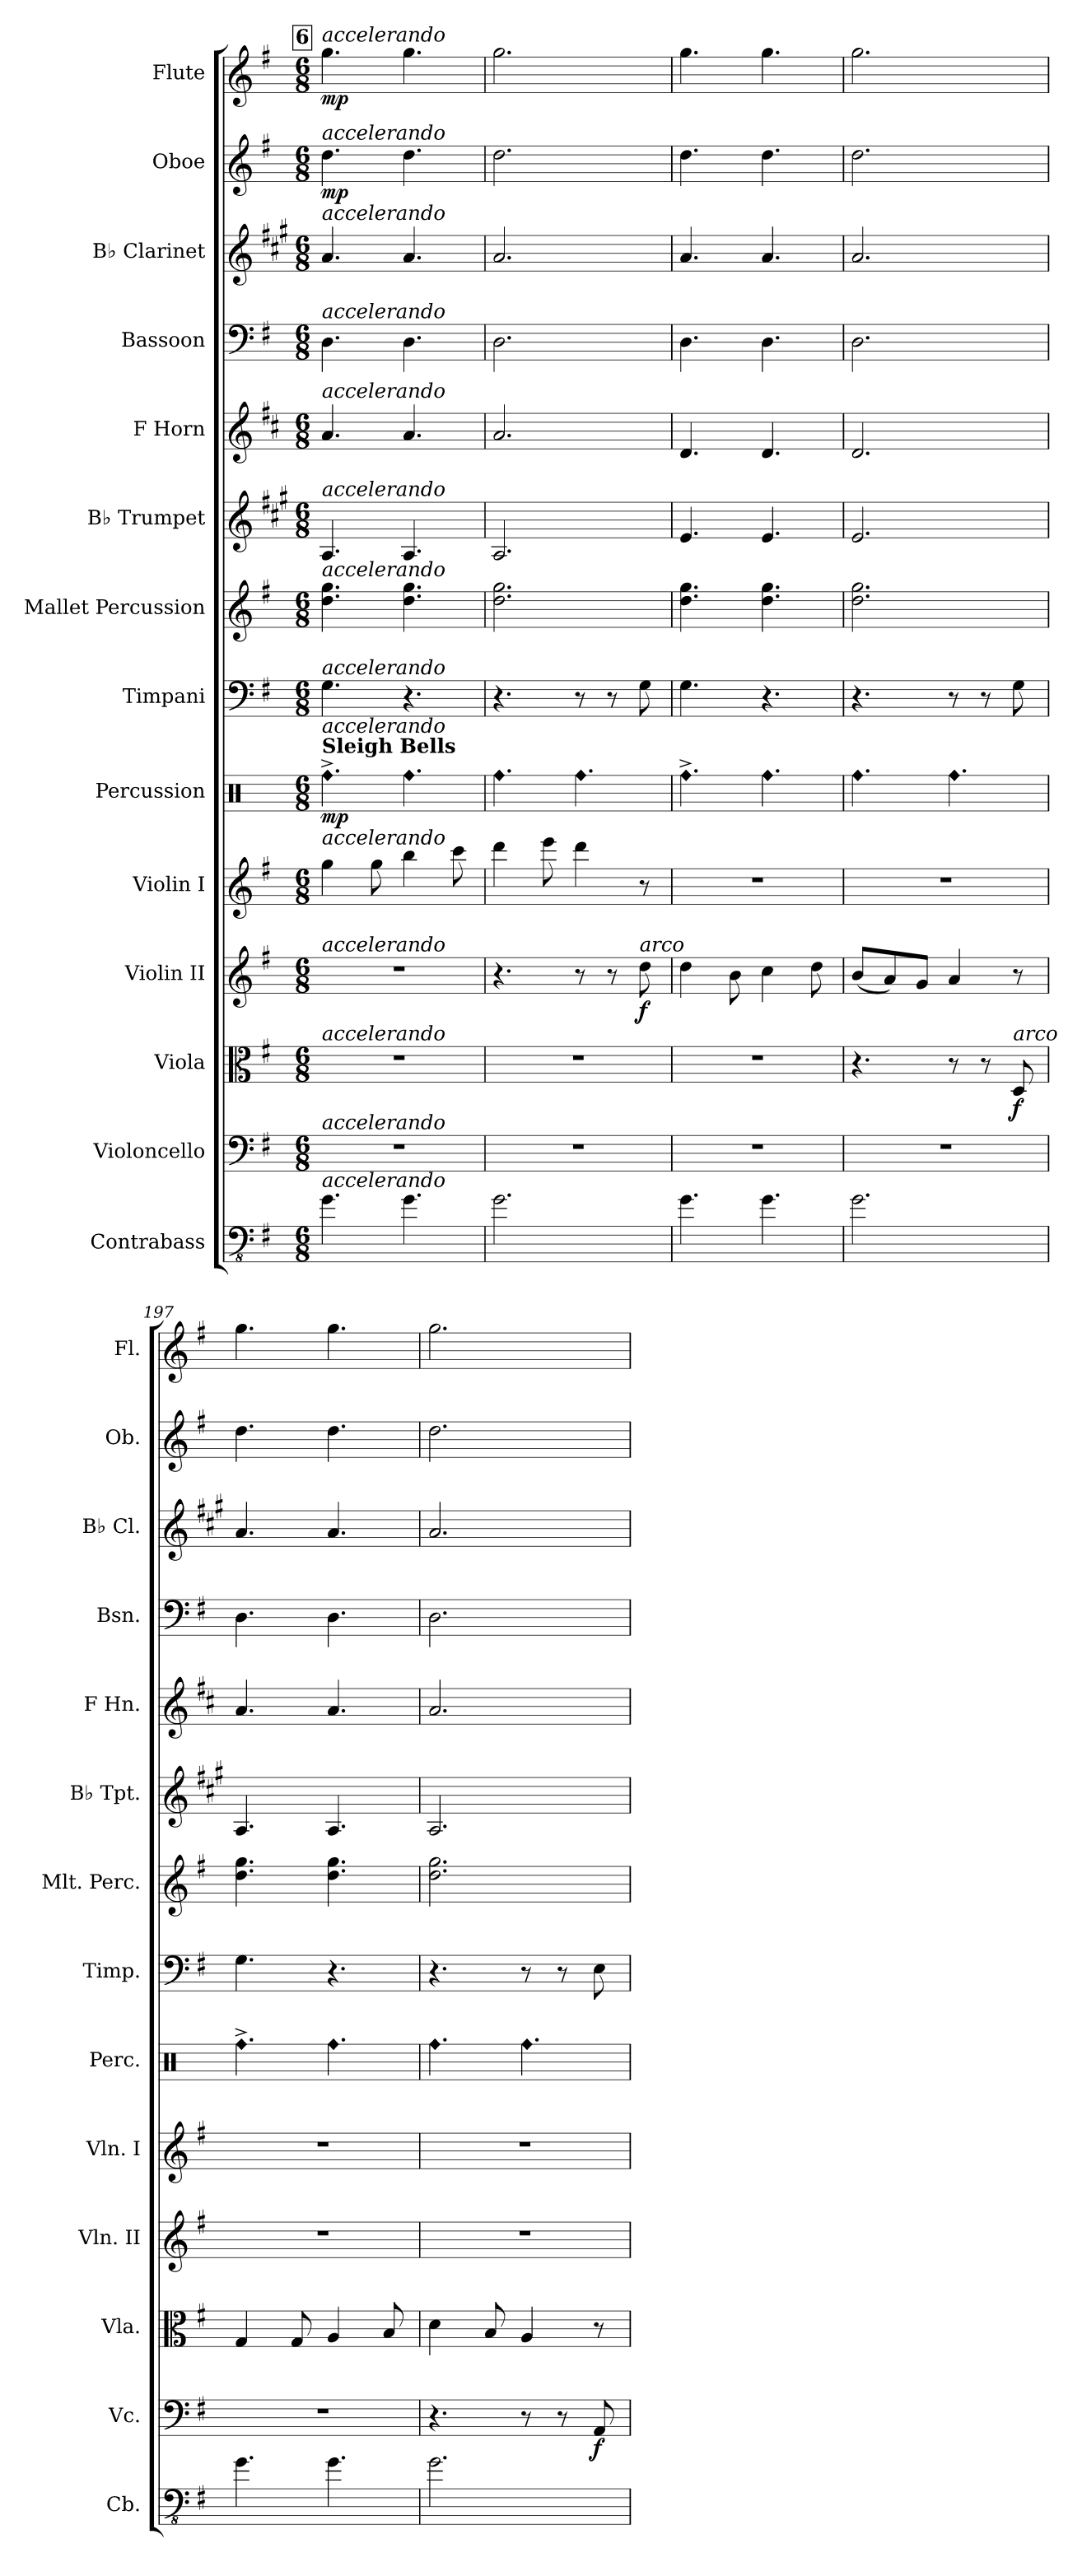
**kern	**kern	**dynam	**kern	**dynam	**kern	**dynam	**kern	**kern	**dynam	**kern	**kern	**kern	**kern	**kern	**kern	**kern	**dynam	**kern	**dynam
*part14	*part13	*part13	*part12	*part12	*part11	*part11	*part10	*part9	*part9	*part8	*part7	*part6	*part5	*part4	*part3	*part2	*part2	*part1	*part1
*staff14	*staff13	*staff13	*staff12	*staff12	*staff11	*staff11	*staff10	*staff9	*staff9	*staff8	*staff7	*staff6	*staff5	*staff4	*staff3	*staff2	*staff2	*staff1	*staff1
*I"Contrabass	*I"Violoncello	*	*I"Viola	*	*I"Violin II	*	*I"Violin I	*I"Percussion	*	*I"Timpani	*I"Mallet Percussion	*I"B♭ Trumpet	*I"F Horn	*I"Bassoon	*I"B♭ Clarinet	*I"Oboe	*	*I"Flute	*
*I'Cb.	*I'Vc.	*	*I'Vla.	*	*I'Vln. II	*	*I'Vln. I	*I'Perc.	*	*I'Timp.	*I'Mlt. Perc.	*I'B♭ Tpt.	*I'F Hn.	*I'Bsn.	*I'B♭ Cl.	*I'Ob.	*	*I'Fl.	*
*clefFv4	*clefF4	*	*clefC3	*	*clefG2	*	*clefG2	*clefX	*	*clefF4	*clefG2	*clefG2	*clefG2	*clefF4	*clefG2	*clefG2	*	*clefG2	*
*ITrd7c12	*	*	*	*	*	*	*	*	*	*	*ITrd-14c-24	*ITrd1c2	*ITrd4c7	*	*ITrd1c2	*	*	*	*
*k[f#]	*k[f#]	*	*k[f#]	*	*k[f#]	*	*k[f#]	*k[]	*	*k[f#]	*k[f#]	*k[f#]	*k[f#]	*k[f#]	*k[f#]	*k[f#]	*	*k[f#]	*
*M6/8	*M6/8	*	*M6/8	*	*M6/8	*	*M6/8	*M6/8	*	*M6/8	*M6/8	*M6/8	*M6/8	*M6/8	*M6/8	*M6/8	*	*M6/8	*
!!LO:REH:place=s1:a:B:fs=14:t=6
=193	=193	=193	=193	=193	=193	=193	=193	=193	=193	=193	=193	=193	=193	=193	=193	=193	=193	=193	=193
!	!	!	!	!	!	!	!	!	!	!	!	!	!	!	!	!	!	!LO:TX:a:i:t=accelerando	!
!	!	!	!	!	!	!	!	!	!	!	!	!	!	!	!	!LO:TX:a:i:t=accelerando	!	!	!
!	!	!	!	!	!	!	!	!	!	!	!	!	!	!	!LO:TX:a:i:t=accelerando	!	!	!	!
!	!	!	!	!	!	!	!	!	!	!	!	!	!	!LO:TX:a:i:t=accelerando	!	!	!	!	!
!	!	!	!	!	!	!	!	!	!	!	!	!	!LO:TX:a:i:t=accelerando	!	!	!	!	!	!
!	!	!	!	!	!	!	!	!	!	!	!	!LO:TX:a:i:t=accelerando	!	!	!	!	!	!	!
!	!	!	!	!	!	!	!	!	!	!	!LO:TX:a:i:t=accelerando	!	!	!	!	!	!	!	!
!	!	!	!	!	!	!	!	!	!	!LO:TX:a:i:t=accelerando	!	!	!	!	!	!	!	!	!
!	!	!	!	!	!	!	!	!LO:TX:a:B:t=Sleigh Bells	!	!	!	!	!	!	!	!	!	!	!
!	!	!	!	!	!	!	!	!LO:TX:a:i:t=accelerando	!	!	!	!	!	!	!	!	!	!	!
!	!	!	!	!	!	!	!LO:TX:a:i:t=accelerando	!	!	!	!	!	!	!	!	!	!	!	!
!	!	!	!	!	!LO:TX:a:i:t=accelerando	!	!	!	!	!	!	!	!	!	!	!	!	!	!
!	!	!	!LO:TX:a:i:t=accelerando	!	!	!	!	!	!	!	!	!	!	!	!	!	!	!	!
!	!LO:TX:a:i:t=accelerando	!	!	!	!	!	!	!	!	!	!	!	!	!	!	!	!	!	!
!LO:TX:a:i:t=accelerando	!	!	!	!	!	!	!	!	!	!	!	!	!	!	!	!	!	!	!
!	!	!	!	!	!	!	!	!LO:N:head=diamond	!LO:DY:b	!	!	!	!	!	!	!	!LO:DY:b	!	!LO:DY:b
4.GG\	2.r	.	2.r	.	2.r	.	4gg\	4.Rff^\	mp	4.G\	4.dddd\ 4.gggg\	4.G/	4.d/	4.D\	4.g/	4.dd\	mp	4.gg\	mp
.	.	.	.	.	.	.	8gg\	.	.	.	.	.	.	.	.	.	.	.	.
!	!	!	!	!	!	!	!	!LO:N:head=diamond	!	!	!	!	!	!	!	!	!	!	!
4.GG\	.	.	.	.	.	.	4bb\	4.Rff\	.	4.r	4.dddd\ 4.gggg\	4.G/	4.d/	4.D\	4.g/	4.dd\	.	4.gg\	.
.	.	.	.	.	.	.	8ccc\	.	.	.	.	.	.	.	.	.	.	.	.
=194	=194	=194	=194	=194	=194	=194	=194	=194	=194	=194	=194	=194	=194	=194	=194	=194	=194	=194	=194
!	!	!	!	!	!	!	!	!LO:N:head=diamond	!	!	!	!	!	!	!	!	!	!	!
2.GG\	2.r	.	2.r	.	4.r	.	4ddd\	4.Rff\	.	4.r	2.dddd\ 2.gggg\	2.G/	2.d/	2.D\	2.g/	2.dd\	.	2.gg\	.
.	.	.	.	.	.	.	8eee\	.	.	.	.	.	.	.	.	.	.	.	.
!	!	!	!	!	!	!	!	!LO:N:head=diamond	!	!	!	!	!	!	!	!	!	!	!
.	.	.	.	.	8r	.	4ddd\	4.Rff\	.	8r	.	.	.	.	.	.	.	.	.
.	.	.	.	.	8r	.	.	.	.	8r	.	.	.	.	.	.	.	.	.
!	!	!	!	!	!LO:TX:a:i:t=arco	!	!	!	!	!	!	!	!	!	!	!	!	!	!
!	!	!	!	!	!	!LO:DY:b	!	!	!	!	!	!	!	!	!	!	!	!	!
.	.	.	.	.	8dd\	f	8r	.	.	8G\	.	.	.	.	.	.	.	.	.
=195	=195	=195	=195	=195	=195	=195	=195	=195	=195	=195	=195	=195	=195	=195	=195	=195	=195	=195	=195
!	!	!	!	!	!	!	!	!LO:N:head=diamond	!	!	!	!	!	!	!	!	!	!	!
4.GG\	2.r	.	2.r	.	4dd\	.	2.r	4.Rff^\	.	4.G\	4.dddd\ 4.gggg\	4.d/	4.G/	4.D\	4.g/	4.dd\	.	4.gg\	.
.	.	.	.	.	8b\	.	.	.	.	.	.	.	.	.	.	.	.	.	.
!	!	!	!	!	!	!	!	!LO:N:head=diamond	!	!	!	!	!	!	!	!	!	!	!
4.GG\	.	.	.	.	4cc\	.	.	4.Rff\	.	4.r	4.dddd\ 4.gggg\	4.d/	4.G/	4.D\	4.g/	4.dd\	.	4.gg\	.
.	.	.	.	.	8dd\	.	.	.	.	.	.	.	.	.	.	.	.	.	.
=196	=196	=196	=196	=196	=196	=196	=196	=196	=196	=196	=196	=196	=196	=196	=196	=196	=196	=196	=196
!	!	!	!	!	!	!	!	!LO:N:head=diamond	!	!	!	!	!	!	!	!	!	!	!
2.GG\	2.r	.	4.r	.	(8b/L	.	2.r	4.Rff\	.	4.r	2.dddd\ 2.gggg\	2.d/	2.G/	2.D\	2.g/	2.dd\	.	2.gg\	.
.	.	.	.	.	8a/)	.	.	.	.	.	.	.	.	.	.	.	.	.	.
.	.	.	.	.	8g/J	.	.	.	.	.	.	.	.	.	.	.	.	.	.
!	!	!	!	!	!	!	!	!LO:N:head=diamond	!	!	!	!	!	!	!	!	!	!	!
.	.	.	8r	.	4a/	.	.	4.Rff\	.	8r	.	.	.	.	.	.	.	.	.
.	.	.	8r	.	.	.	.	.	.	8r	.	.	.	.	.	.	.	.	.
!	!	!	!LO:TX:a:i:t=arco	!	!	!	!	!	!	!	!	!	!	!	!	!	!	!	!
!	!	!	!	!LO:DY:b	!	!	!	!	!	!	!	!	!	!	!	!	!	!	!
.	.	.	8D/	f	8r	.	.	.	.	8G\	.	.	.	.	.	.	.	.	.
=197	=197	=197	=197	=197	=197	=197	=197	=197	=197	=197	=197	=197	=197	=197	=197	=197	=197	=197	=197
!	!	!	!	!	!	!	!	!LO:N:head=diamond	!	!	!	!	!	!	!	!	!	!	!
4.GG\	2.r	.	4G/	.	2.r	.	2.r	4.Rff^\	.	4.G\	4.dddd\ 4.gggg\	4.G/	4.d/	4.D\	4.g/	4.dd\	.	4.gg\	.
.	.	.	8G/	.	.	.	.	.	.	.	.	.	.	.	.	.	.	.	.
!	!	!	!	!	!	!	!	!LO:N:head=diamond	!	!	!	!	!	!	!	!	!	!	!
4.GG\	.	.	4A/	.	.	.	.	4.Rff\	.	4.r	4.dddd\ 4.gggg\	4.G/	4.d/	4.D\	4.g/	4.dd\	.	4.gg\	.
.	.	.	8B/	.	.	.	.	.	.	.	.	.	.	.	.	.	.	.	.
=198	=198	=198	=198	=198	=198	=198	=198	=198	=198	=198	=198	=198	=198	=198	=198	=198	=198	=198	=198
!	!	!	!	!	!	!	!	!LO:N:head=diamond	!	!	!	!	!	!	!	!	!	!	!
2.GG\	4.r	.	4d\	.	2.r	.	2.r	4.Rff\	.	4.r	2.dddd\ 2.gggg\	2.G/	2.d/	2.D\	2.g/	2.dd\	.	2.gg\	.
.	.	.	8B/	.	.	.	.	.	.	.	.	.	.	.	.	.	.	.	.
!	!	!	!	!	!	!	!	!LO:N:head=diamond	!	!	!	!	!	!	!	!	!	!	!
.	8r	.	4A/	.	.	.	.	4.Rff\	.	8r	.	.	.	.	.	.	.	.	.
.	8r	.	.	.	.	.	.	.	.	8r	.	.	.	.	.	.	.	.	.
!	!	!LO:DY:b	!	!	!	!	!	!	!	!	!	!	!	!	!	!	!	!	!
.	8AA/	f	8r	.	.	.	.	.	.	8E\	.	.	.	.	.	.	.	.	.
=	=	=	=	=	=	=	=	=	=	=	=	=	=	=	=	=	=	=	=
*-	*-	*-	*-	*-	*-	*-	*-	*-	*-	*-	*-	*-	*-	*-	*-	*-	*-	*-	*-
